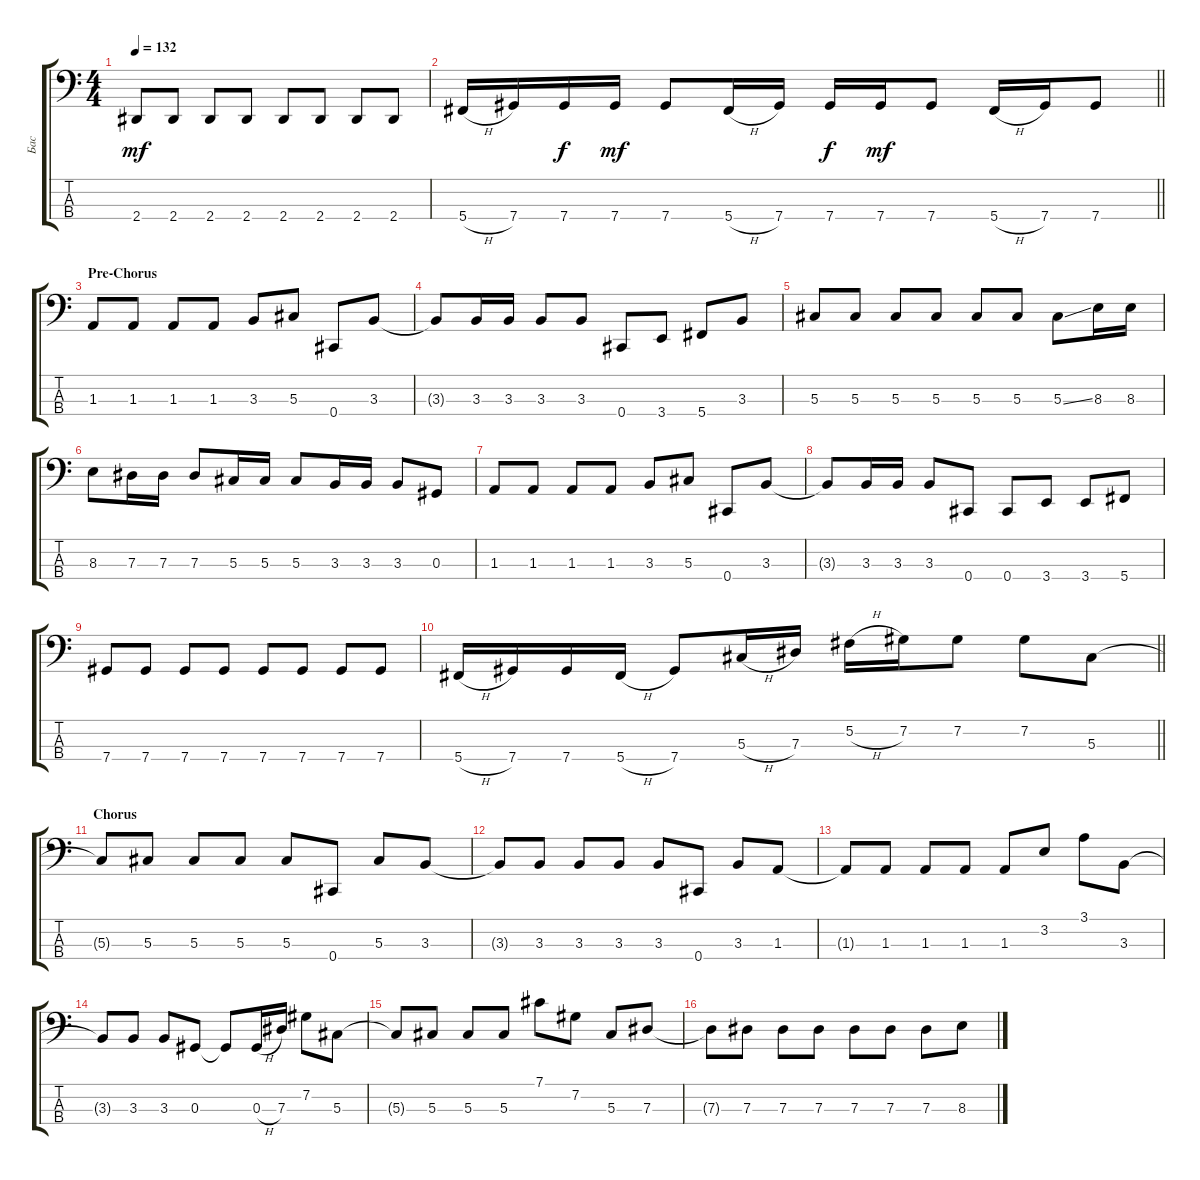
\track ("Бас" "Бас") {instrument electricbassfinger}
\staff {score tabs}
\tuning (Gb2 Db2 Ab1 Db1) {hide}
\ts (4 4)
\tempo 132
\clef f4
\ks c
2.4.8{dy mf} 2.4.8 2.4.8 2.4.8 2.4.8 2.4.8 2.4.8 2.4.8 |
\barLineRight lightlight
5.4{h}.16 7.4.16 7.4.16{dy f} 7.4.16{dy mf} 7.4.8 5.4{h}.16 7.4.16 7.4.16{dy f} 7.4.16{dy mf} 7.4.8 5.4{h}.16 7.4.16 7.4.8 |
\section ("" "Pre-Chorus")
1.3.8 1.3.8 1.3.8 1.3.8 3.3.8 5.3.8 0.4.8 3.3.8 |
3.3{t}.8 3.3.16 3.3.16 3.3.8 3.3.8 0.4.8 3.4.8 5.4.8 3.3.8 |
5.3.8 5.3.8 5.3.8 5.3.8 5.3.8 5.3.8 5.3{ss}.8 8.3.16 8.3.16 |
8.3.8 7.3.16 7.3.16 7.3.8 5.3.16 5.3.16 5.3.8 3.3.16 3.3.16 3.3.8 0.3.8 |
1.3.8 1.3.8 1.3.8 1.3.8 3.3.8 5.3.8 0.4.8 3.3.8 |
3.3{t}.8 3.3.16 3.3.16 3.3.8 0.4.8 0.4.8 3.4.8 3.4.8 5.4.8 |
7.4.8 7.4.8 7.4.8 7.4.8 7.4.8 7.4.8 7.4.8 7.4.8 |
\barLineRight lightlight
5.4{h}.16 7.4.16 7.4.16 5.4{h}.16 7.4.8 5.3{h}.16 7.3.16 5.2{h}.16 7.2.16 7.2.8 7.2.8 5.3.8 |
\section ("" "Chorus")
5.3{t}.8 5.3.8 5.3.8 5.3.8 5.3.8 0.4.8 5.3.8 3.3.8 |
3.3{t}.8 3.3.8 3.3.8 3.3.8 3.3.8 0.4.8 3.3.8 1.3.8 |
1.3{t}.8 1.3.8 1.3.8 1.3.8 1.3.8 3.2.8 3.1.8 3.3.8 |
3.3{t}.8 3.3.8 3.3.8 0.3.8 0.3{t}.8 0.3{h}.16 7.3.16 7.2.8 5.3.8 |
5.3{t}.8 5.3.8 5.3.8 5.3.8 7.1.8 7.2.8 5.3.8 7.3.8 |
7.3{t}.8 7.3.8 7.3.8 7.3.8 7.3.8 7.3.8 7.3.8 8.3.8
